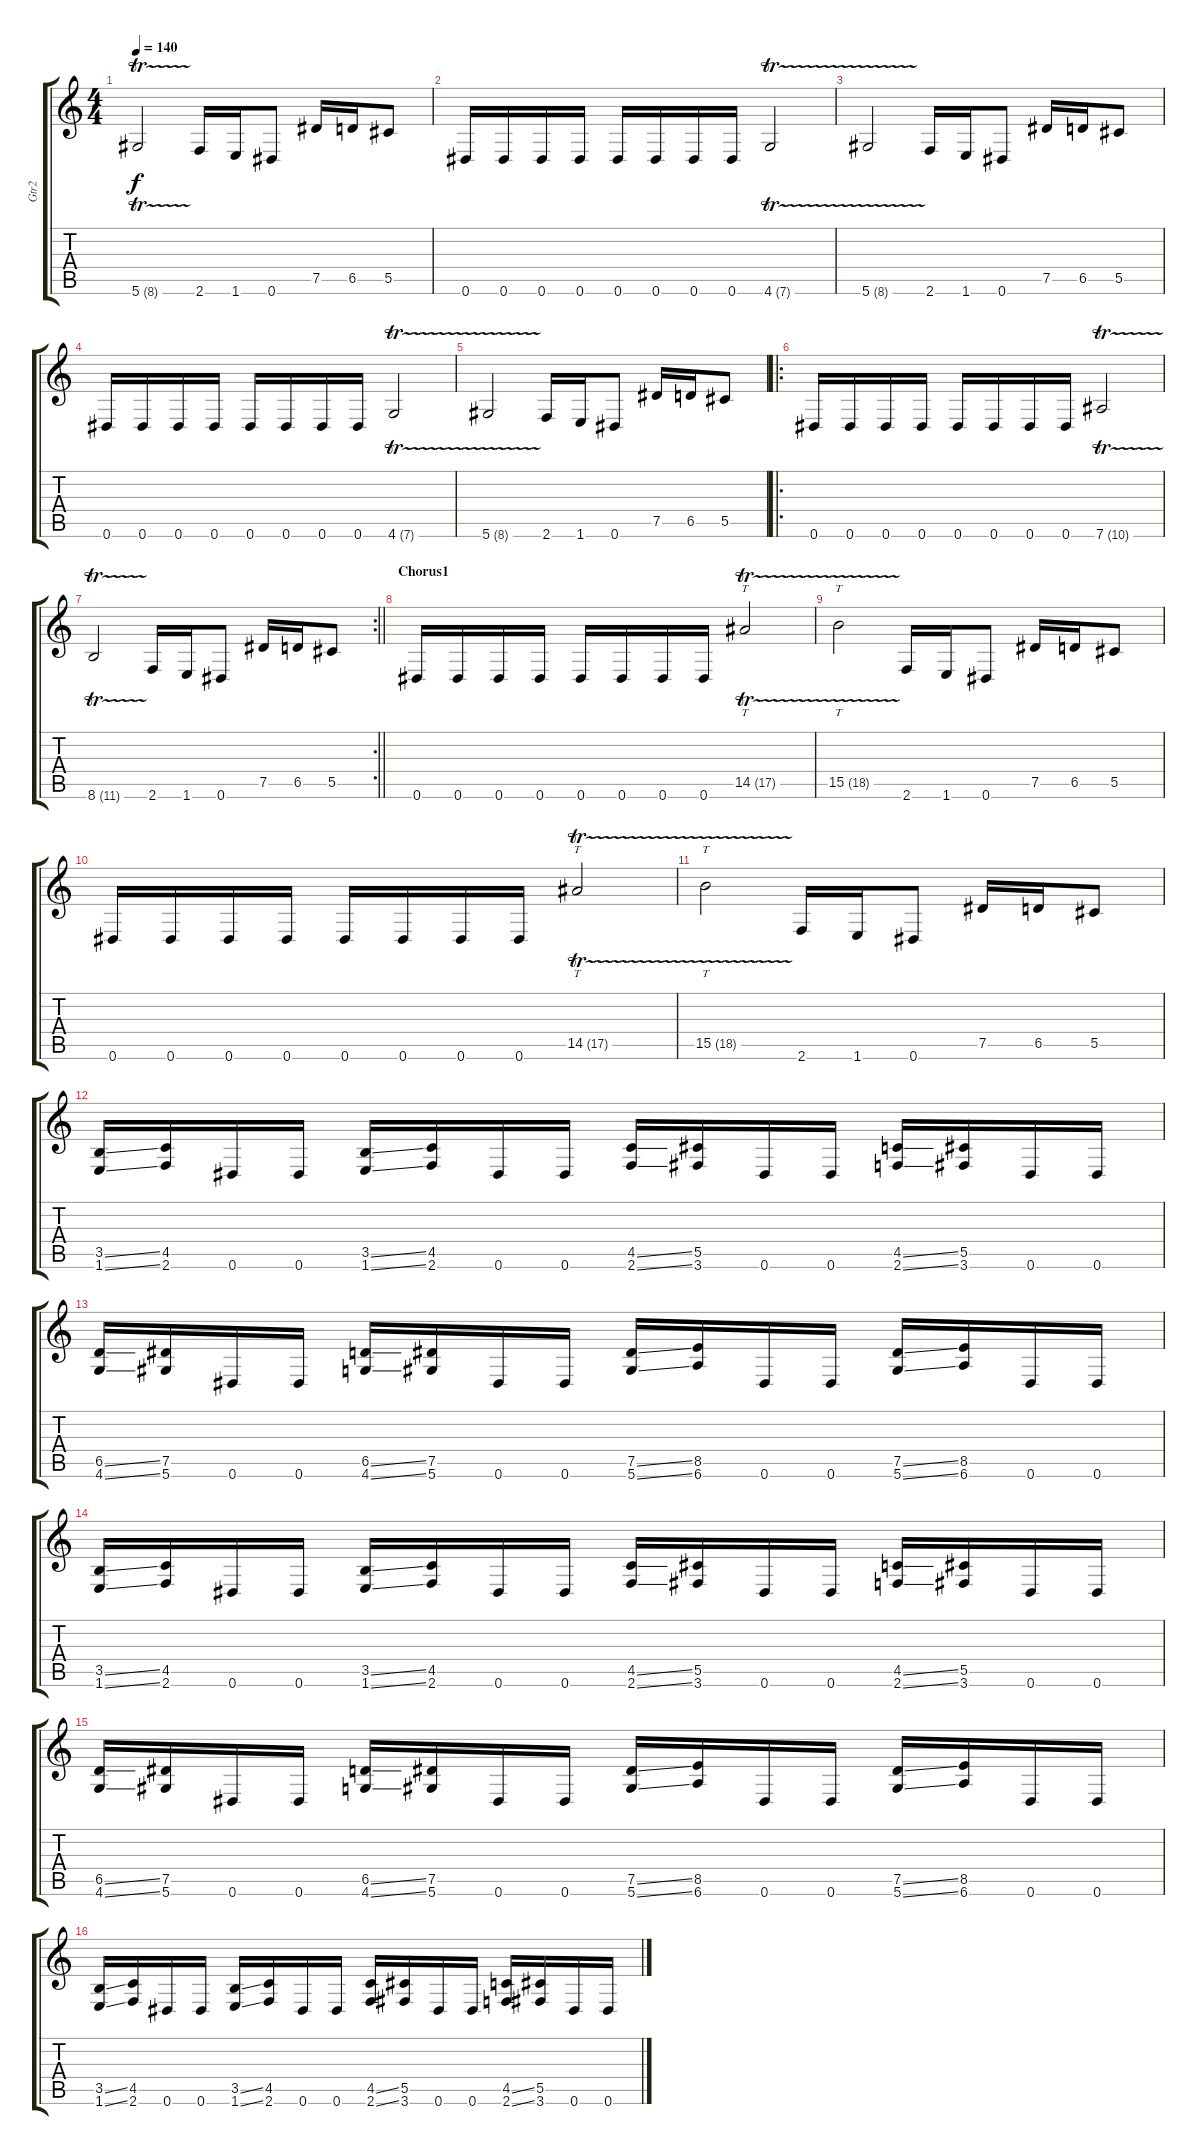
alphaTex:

\track ("Gtr2" "Gtr2") {instrument distortionguitar}
\staff {score tabs}
\tuning (Eb4 Bb3 Gb3 Db3 Ab2 Eb2) {hide}
\ts (4 4)
\tempo 140
\clef g2
\ks c
5.6{tr (8 32)}.2{dy f} 2.6.16 1.6.16 0.6.8 7.5.16 6.5.16 5.5.8 |
0.6.16 0.6.16 0.6.16 0.6.16 0.6.16 0.6.16 0.6.16 0.6.16 4.6{tr (7 32)}.2 |
5.6{tr (8 32)}.2 2.6.16 1.6.16 0.6.8 7.5.16 6.5.16 5.5.8 |
0.6.16 0.6.16 0.6.16 0.6.16 0.6.16 0.6.16 0.6.16 0.6.16 4.6{tr (7 32)}.2 |
5.6{tr (8 32)}.2 2.6.16 1.6.16 0.6.8 7.5.16 6.5.16 5.5.8 |
\ro
0.6.16 0.6.16 0.6.16 0.6.16 0.6.16 0.6.16 0.6.16 0.6.16 7.6{tr (10 32)}.2 |
\rc 2
\barLineRight lightlight
8.6{tr (11 32)}.2 2.6.16 1.6.16 0.6.8 7.5.16 6.5.16 5.5.8 |
\section ("" "Chorus1")
0.6.16 0.6.16 0.6.16 0.6.16 0.6.16 0.6.16 0.6.16 0.6.16 14.5{tr (17 32)}.2{tt} |
15.5{tr (18 32)}.2{tt} 2.6.16 1.6.16 0.6.8 7.5.16 6.5.16 5.5.8 |
0.6.16 0.6.16 0.6.16 0.6.16 0.6.16 0.6.16 0.6.16 0.6.16 14.5{tr (17 32)}.2{tt} |
15.5{tr (18 32)}.2{tt} 2.6.16 1.6.16 0.6.8 7.5.16 6.5.16 5.5.8 |
(3.5{ss} 1.6{ss}).16 (4.5 2.6).16 0.6.16 0.6.16 (3.5{ss} 1.6{ss}).16 (4.5 2.6).16 0.6.16 0.6.16 (4.5{ss} 2.6{ss}).16 (5.5 3.6).16 0.6.16 0.6.16 (4.5{ss} 2.6{ss}).16 (5.5 3.6).16 0.6.16 0.6.16 |
(6.5{ss} 4.6{ss}).16 (7.5 5.6).16 0.6.16 0.6.16 (6.5{ss} 4.6{ss}).16 (7.5 5.6).16 0.6.16 0.6.16 (7.5{ss} 5.6{ss}).16 (8.5 6.6).16 0.6.16 0.6.16 (7.5{ss} 5.6{ss}).16 (8.5 6.6).16 0.6.16 0.6.16 |
(3.5{ss} 1.6{ss}).16 (4.5 2.6).16 0.6.16 0.6.16 (3.5{ss} 1.6{ss}).16 (4.5 2.6).16 0.6.16 0.6.16 (4.5{ss} 2.6{ss}).16 (5.5 3.6).16 0.6.16 0.6.16 (4.5{ss} 2.6{ss}).16 (5.5 3.6).16 0.6.16 0.6.16 |
(6.5{ss} 4.6{ss}).16 (7.5 5.6).16 0.6.16 0.6.16 (6.5{ss} 4.6{ss}).16 (7.5 5.6).16 0.6.16 0.6.16 (7.5{ss} 5.6{ss}).16 (8.5 6.6).16 0.6.16 0.6.16 (7.5{ss} 5.6{ss}).16 (8.5 6.6).16 0.6.16 0.6.16 |
(3.5{ss} 1.6{ss}).16{balance 8} (4.5 2.6).16 0.6.16 0.6.16 (3.5{ss} 1.6{ss}).16 (4.5 2.6).16 0.6.16 0.6.16 (4.5{ss} 2.6{ss}).16 (5.5 3.6).16 0.6.16 0.6.16 (4.5{ss} 2.6{ss}).16 (5.5 3.6).16 0.6.16 0.6.16
